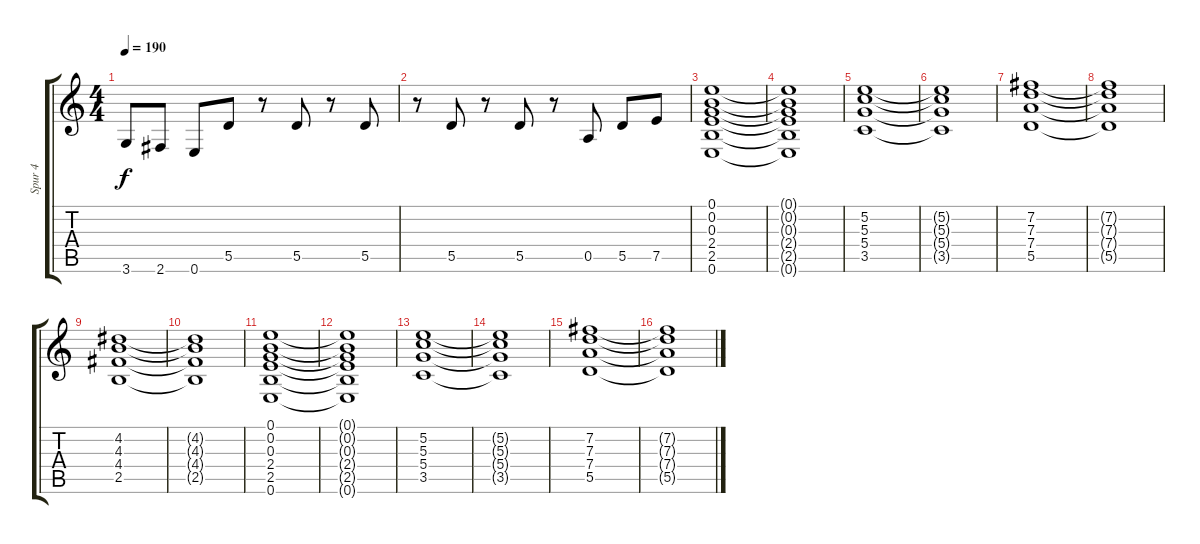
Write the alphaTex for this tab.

\track ("Spur 4" "Spur 4") {instrument distortionguitar}
\staff {score tabs}
\tuning (E4 B3 G3 D3 A2 E2) {hide}
\ts (4 4)
\tempo 190
\clef g2
\ks c
3.6.8{dy f} 2.6.8 0.6.8 5.5.8 r.8 5.5.8 r.8 5.5.8 |
r.8 5.5.8 r.8 5.5.8 r.8 0.5.8 5.5.8 7.5.8 |
(0.1 0.2 0.3 2.4 2.5 0.6).1 |
(0.1{t} 0.2{t} 0.3{t} 2.4{t} 2.5{t} 0.6{t}).1 |
(5.2 5.3 5.4 3.5).1 |
(5.2{t} 5.3{t} 5.4{t} 3.5{t}).1 |
(7.2 7.3 7.4 5.5).1 |
(7.2{t} 7.3{t} 7.4{t} 5.5{t}).1 |
(4.2 4.3 4.4 2.5).1 |
(4.2{t} 4.3{t} 4.4{t} 2.5{t}).1 |
(0.1 0.2 0.3 2.4 2.5 0.6).1 |
(0.1{t} 0.2{t} 0.3{t} 2.4{t} 2.5{t} 0.6{t}).1 |
(5.2 5.3 5.4 3.5).1 |
(5.2{t} 5.3{t} 5.4{t} 3.5{t}).1 |
(7.2 7.3 7.4 5.5).1 |
(7.2{t} 7.3{t} 7.4{t} 5.5{t}).1
